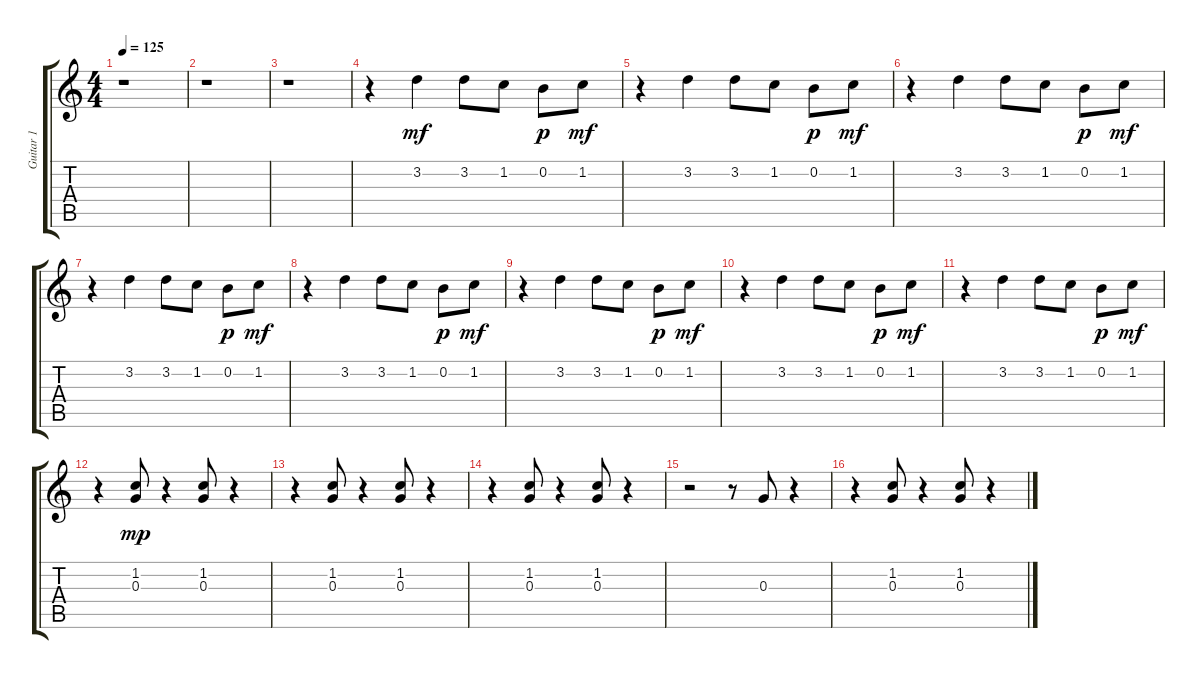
\track ("Guitar 1" "Guitar 1") {instrument acousticguitarsteel}
\staff {score tabs}
\tuning (E4 B3 G3 D3 A2 E2) {hide}
\ts (4 4)
\tempo 125
\clef g2
\ks c
r.1{dy mf instrument acousticguitarsteel} |
r.1 |
r.1 |
r.4 3.2.4 3.2.8 1.2.8 0.2.8{dy p} 1.2.8{dy mf} |
r.4 3.2.4 3.2.8 1.2.8 0.2.8{dy p} 1.2.8{dy mf} |
r.4 3.2.4 3.2.8 1.2.8 0.2.8{dy p} 1.2.8{dy mf} |
r.4 3.2.4 3.2.8 1.2.8 0.2.8{dy p} 1.2.8{dy mf} |
r.4 3.2.4 3.2.8 1.2.8 0.2.8{dy p} 1.2.8{dy mf} |
r.4 3.2.4 3.2.8 1.2.8 0.2.8{dy p} 1.2.8{dy mf} |
r.4 3.2.4 3.2.8 1.2.8 0.2.8{dy p} 1.2.8{dy mf} |
r.4 3.2.4 3.2.8 1.2.8 0.2.8{dy p} 1.2.8{dy mf} |
r.4 (1.2 0.3).8{dy mp volume 13} r.4 (1.2 0.3).8 r.4 |
r.4 (1.2 0.3).8 r.4 (1.2 0.3).8 r.4 |
r.4 (1.2 0.3).8 r.4 (1.2 0.3).8 r.4 |
r.2 r.8 0.3.8 r.4 |
r.4 (1.2 0.3).8 r.4 (1.2 0.3).8 r.4
